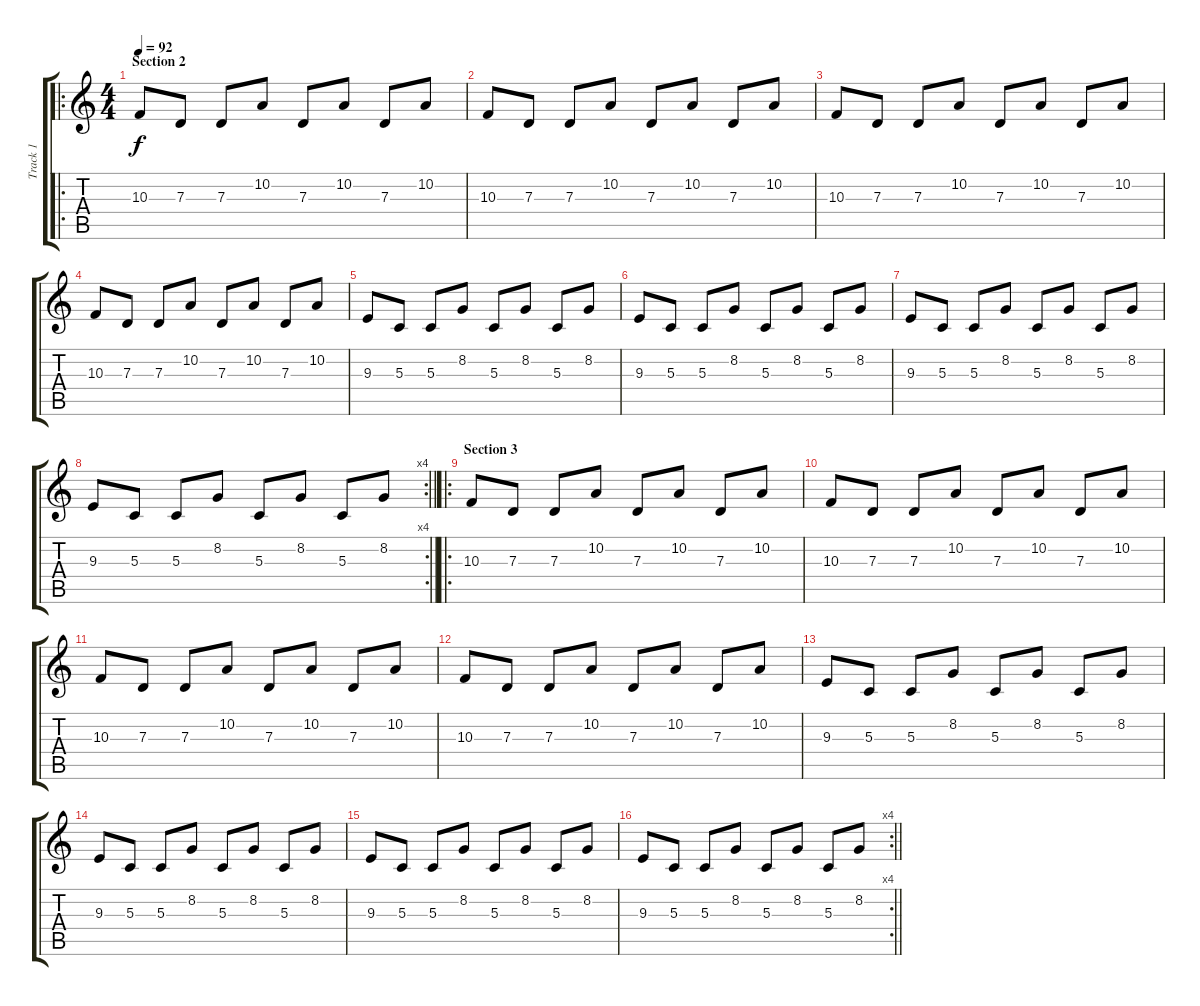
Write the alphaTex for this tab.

\track ("Track 1" "Track 1") {instrument fx4atmosphere}
\staff {score tabs}
\tuning (E4 B3 G3 D3 A2 E2) {hide}
\ro
\ts (4 4)
\section ("" "Section 2")
\tempo 92
\clef g2
\ks c
10.3.8{dy f} 7.3.8 7.3.8 10.2.8 7.3.8 10.2.8 7.3.8 10.2.8 |
10.3.8 7.3.8 7.3.8 10.2.8 7.3.8 10.2.8 7.3.8 10.2.8 |
10.3.8 7.3.8 7.3.8 10.2.8 7.3.8 10.2.8 7.3.8 10.2.8 |
10.3.8 7.3.8 7.3.8 10.2.8 7.3.8 10.2.8 7.3.8 10.2.8 |
9.3.8 5.3.8 5.3.8 8.2.8 5.3.8 8.2.8 5.3.8 8.2.8 |
9.3.8 5.3.8 5.3.8 8.2.8 5.3.8 8.2.8 5.3.8 8.2.8 |
9.3.8 5.3.8 5.3.8 8.2.8 5.3.8 8.2.8 5.3.8 8.2.8 |
\rc 4
\barLineRight lightlight
9.3.8 5.3.8 5.3.8 8.2.8 5.3.8 8.2.8 5.3.8 8.2.8 |
\ro
\section ("" "Section 3")
10.3.8 7.3.8 7.3.8 10.2.8 7.3.8 10.2.8 7.3.8 10.2.8 |
10.3.8 7.3.8 7.3.8 10.2.8 7.3.8 10.2.8 7.3.8 10.2.8 |
10.3.8 7.3.8 7.3.8 10.2.8 7.3.8 10.2.8 7.3.8 10.2.8 |
10.3.8 7.3.8 7.3.8 10.2.8 7.3.8 10.2.8 7.3.8 10.2.8 |
9.3.8 5.3.8 5.3.8 8.2.8 5.3.8 8.2.8 5.3.8 8.2.8 |
9.3.8 5.3.8 5.3.8 8.2.8 5.3.8 8.2.8 5.3.8 8.2.8 |
9.3.8 5.3.8 5.3.8 8.2.8 5.3.8 8.2.8 5.3.8 8.2.8 |
\rc 4
\barLineRight lightlight
9.3.8 5.3.8 5.3.8 8.2.8 5.3.8 8.2.8 5.3.8 8.2.8
